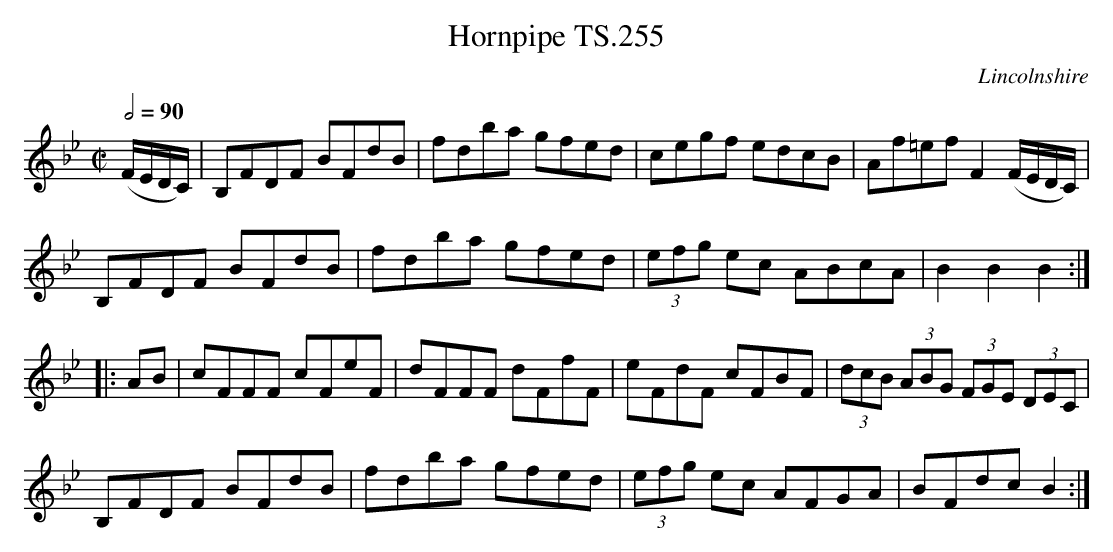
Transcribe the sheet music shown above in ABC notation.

X:1
T:Hornpipe TS.255
L:1/8
M:C|
O:Lincolnshire
Q:1/2=90
K:Bb
(F/E/D/C/)|B,FDF BFdB|fdba gfed|cegf edcB|Af=ef F2(F/E/D/C/)|!
B,FDF BFdB|fdba gfed|(3efg ec ABcA|B2B2B2:|!
|:AB|cFFF cFeF|dFFF dFfF|eFdF cFBF|(3dcB (3ABG (3FGE (3DEC|!
B,FDF BFdB|fdba gfed|(3efg ec AFGA|BFdcB2:|]
